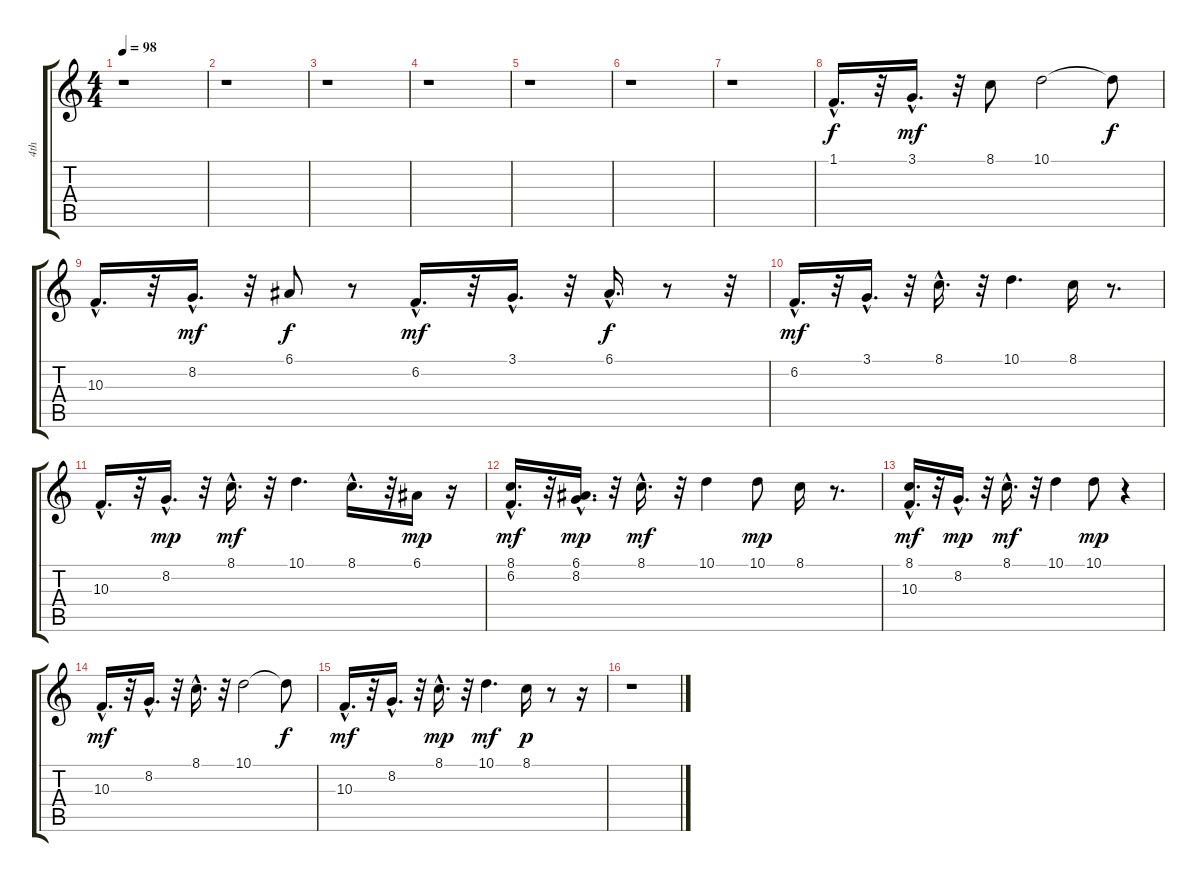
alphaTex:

\track ("4th" "4th") {instrument lead6voice}
\staff {score tabs}
\tuning (E4 B3 G3 D3 A2 E2) {hide}
\ts (4 4)
\tempo 98
\clef g2
\ks c
r.1{dy mp} |
r.1 |
r.1 |
r.1 |
r.1 |
r.1 |
r.1 |
1.1{hac}.16{d dy f} r.32 3.1{hac}.16{d dy mf} r.32 8.1.8 10.1.2 10.1{t}.8{dy f} |
10.3{hac}.16{d} r.32 8.2{hac}.16{d dy mf} r.32 6.1.8{dy f} r.8 6.2{hac}.16{d dy mf} r.32 3.1{hac}.16{d} r.32 6.1{hac}.16{d dy f} r.8 r.32 |
6.2{hac}.16{d dy mf} r.32 3.1{hac}.16{d} r.32 8.1{hac}.16{d} r.32 10.1.4{d} 8.1.16 r.8{d} |
10.3{hac}.16{d} r.32 8.2{hac}.16{d dy mp} r.32 8.1{hac}.16{d dy mf} r.32 10.1.4{d} 8.1{hac}.16{d} r.32 6.1.16{dy mp} r.16 |
(8.1{hac} 6.2{hac}).16{d dy mf} r.32 (6.1 8.2{hac}).16{d dy mp} r.32 8.1{hac}.16{d dy mf} r.32 10.1.4 10.1.8{dy mp} 8.1.16 r.8{d} |
(8.1 10.3{hac}).16{d dy mf} r.32 8.2{hac}.16{d dy mp} r.32 8.1{hac}.16{d dy mf} r.32 10.1.4 10.1.8{dy mp} r.4 |
10.3{hac}.16{d dy mf} r.32 8.2{hac}.16{d} r.32 8.1{hac}.16{d} r.32 10.1.2 10.1{t}.8{dy f} |
10.3{hac}.16{d dy mf} r.32 8.2{hac}.16{d} r.32 8.1{hac}.16{d dy mp} r.32 10.1.4{d dy mf} 8.1.16{dy p} r.8 r.16 |
r.1
